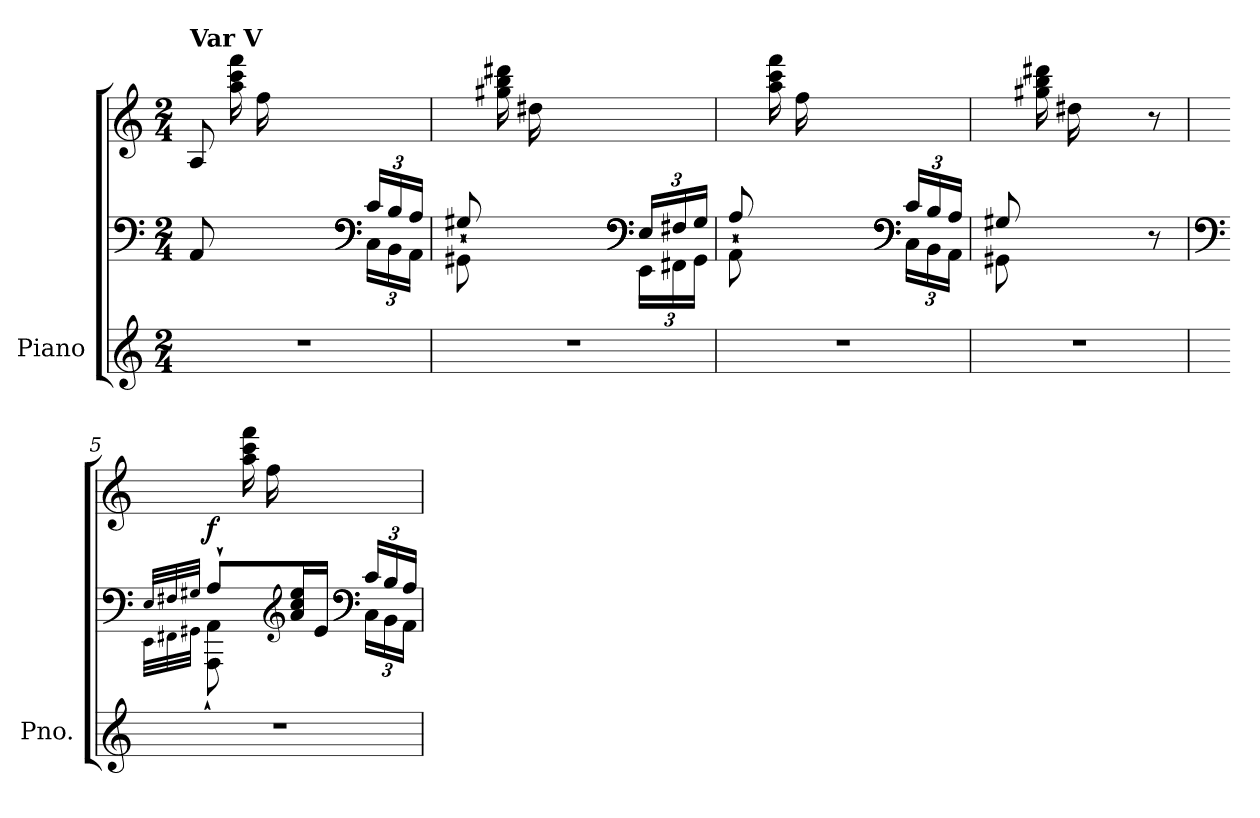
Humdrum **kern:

**kern	**kern	**kern	**dynam
*part1	*part1	*part1	*part1
*staff3	*staff2	*staff1	*staff1/2/3
*I"Piano	*	*	*
*I'Pno.	*	*	*
!!LO:LB:g=z
*clefG2	*clefF4	*clefG2	*
*k[]	*k[]	*k[]	*
*M2/4	*M2/4	*M2/4	*
*MM110	*MM110	*MM110	*
=1	=1	=1	=1
*	*^	*	*
*	*	*^	*	*
!	!	!	!	!LO:TX:a:B:t=Var V	!
2r	4ryy	8AA/	4.ryy	8A/	.
.	.	4ryy	.	(>16aa\ 16ccc\ 16fff\LL	.
!	!	!	!	!	!LO:DY:b
!	!	!	!	!	!LO:DY:n=1:b
.	.	.	.	16ff\	p other-dynamics
*	*clefG2	*	*	*	*
.	16a/ 16cc/ 16ee/	.	.	8ryy	.
.	16e/JJ)	.	.	.	.
*	*clefF4	*	*	*	*
*	*	*Xbrackettup	*	*	*
.	8ryy	24c/LL	24C\LL	8ryy	.
.	.	24B/	24BB\	.	.
.	.	24A/JJ	24AA\JJ	.	.
=2	=2	=2	=2	=2	=2
2r	4ryy	8G#X`/	8GG#X`\	8ryy	.
.	.	4ryy	4ryy	(>16gg#X\ 16bb\ 16ddd#X\LL	.
.	.	.	.	16dd#X\	.
*	*clefG2	*	*	*	*
.	16g#X/ 16b/ 16ee/	.	.	8ryy	.
.	16e/JJ)	.	.	.	.
*	*clefF4	*	*	*	*
.	8ryy	24E/LL	24EE\LL	8ryy	.
.	.	24F#X/	24FF#X\	.	.
.	.	24G#/JJ	24GG#\JJ	.	.
=3	=3	=3	=3	=3	=3
2r	4ryy	8A`/	8AA`\	8ryy	.
.	.	4ryy	4ryy	(>16aa\ 16ccc\ 16fff\LL	.
.	.	.	.	16ff\	.
*	*clefG2	*	*	*	*
.	16a/ 16cc/ 16ee/	.	.	8ryy	.
.	16e/JJ)	.	.	.	.
*	*clefF4	*	*	*	*
.	8ryy	24c/LL	24C\LL	8ryy	.
.	.	24B/	24BB\	.	.
.	.	24A/JJ	24AA\JJ	.	.
=4	=4	=4	=4	=4	=4
2r	4ryy	8G#X/	8GG#X\	8ryy	.
.	.	4ryy	4.ryy	(>16gg#X\ 16bb\ 16ddd#X\LL	.
.	.	.	.	16dd#X\	.
*	*clefG2	*	*	*	*
.	16g#X/ 16b/ 16ee/	.	.	8ryy	.
.	16e/JJ)	.	.	.	.
.	8ryy	8r	.	8r	.
*	*v	*v	*v	*	*
=5	=5	=5	=5
*	*clefF4	*	*
*	*^	*	*
.	32qE/LLL	32qEE\LLL	.	.
.	32qF#X/	32qFF#X\	.	.
.	32qG#X/JJJ	32qGG#X\JJJ	.	.
!	!	!	!	!LO:DY:b
2r	8A`/	8AAA\` 8AA\`	8ryy	f
.	8ryy	4ryy	(>16aa\ 16ccc\ 16fff\LL	.
.	.	.	16ff\	.
*	*clefG2	*	*	*
.	16a/ 16cc/ 16ee/	.	4ryy	.
.	16e/JJ)	.	.	.
*	*clefF4	*	*	*
.	24c/LL	24C\LL	.	.
.	24B/	24BB\	.	.
.	24A/JJ	24AA\JJ	.	.
*	*v	*v	*	*
=	=	=	=
*-	*-	*-	*-
